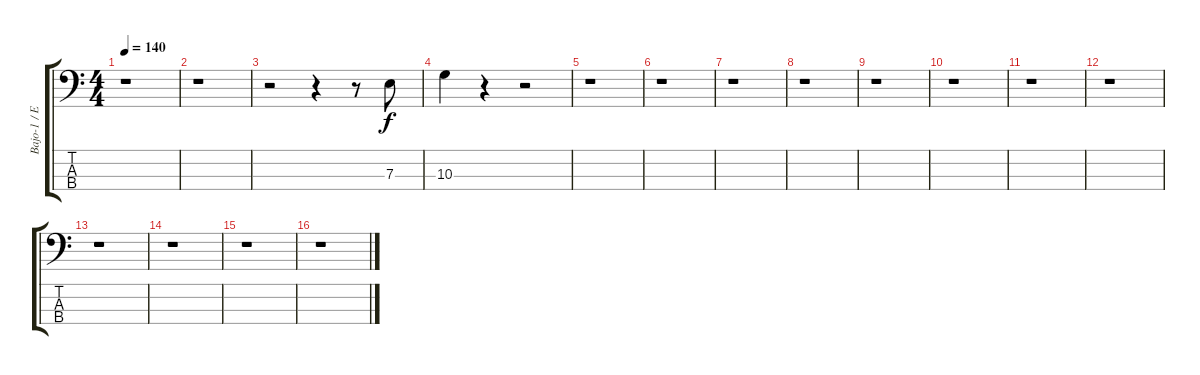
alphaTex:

\track ("Bajo-1 / Efectos" "Bajo-1 / E") {instrument slapbass1}
\staff {score tabs}
\tuning (G2 D2 A1 E1) {hide}
\ts (4 4)
\tempo 140
\clef f4
\ks c
r.1{dy f} |
r.1 |
r.2 r.4 r.8 7.3.8 |
10.3.4 r.4 r.2 |
r.1 |
r.1 |
r.1 |
r.1 |
r.1 |
r.1 |
r.1 |
r.1 |
r.1 |
r.1 |
r.1 |
r.1
